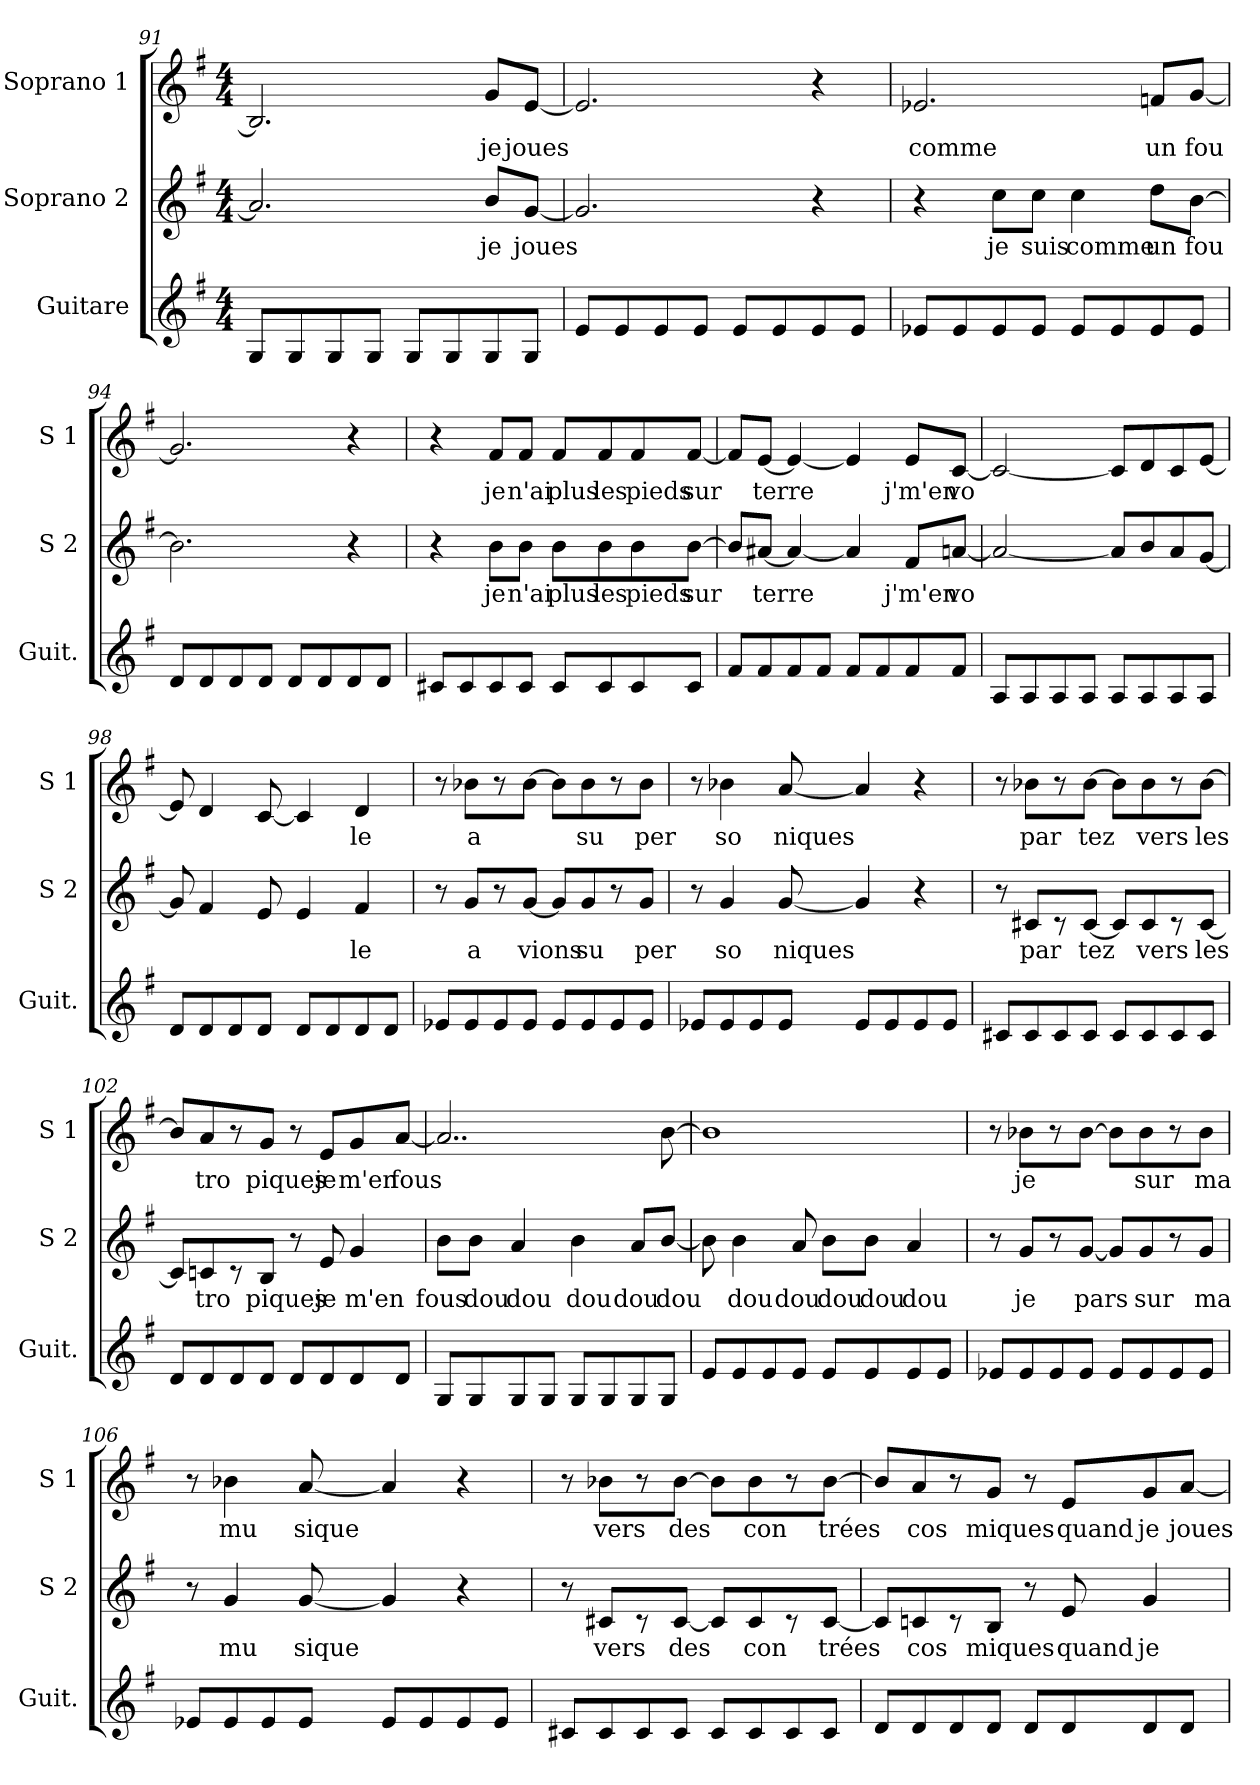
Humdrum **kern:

**kern	**kern	**text	**kern	**text
*part3	*part2	*part2	*part1	*part1
*staff3	*staff2	*staff2	*staff1	*staff1
*I"Guitare	*I"Soprano 2	*	*I"Soprano 1	*
*I'Guit.	*I'S 2	*	*I'S 1	*
*clefG2	*clefG2	*	*clefG2	*
*ITrd7c12	*	*	*	*
*k[f#]	*k[f#]	*	*k[f#]	*
*G:	*G:	*	*G:	*
*M4/4	*M4/4	*	*M4/4	*
=91	=91	=91	=91	=91
8GG/L	2.a/]	.	2.B/]	.
8GG/	.	.	.	.
8GG/	.	.	.	.
8GG/J	.	.	.	.
8GG/L	.	.	.	.
8GG/	.	.	.	.
!	!	!LO:LY:b	!	!LO:LY:b
8GG/	8b/L	je	8g/L	je
!	!	!LO:LY:b	!	!LO:LY:b
8GG/J	[8g/J	joues	[8e/J	joues
=92	=92	=92	=92	=92
8E/L	2.g/]	.	2.e/]	.
8E/	.	.	.	.
8E/	.	.	.	.
8E/J	.	.	.	.
8E/L	.	.	.	.
8E/	.	.	.	.
8E/	4r	.	4r	.
8E/J	.	.	.	.
!!LO:LB:g=z
=93	=93	=93	=93	=93
!	!	!	!	!LO:LY:b
8E-X/L	4r	.	2.e-X/	comme
8E-/	.	.	.	.
!	!	!LO:LY:b	!	!
8E-/	8cc\L	je	.	.
!	!	!LO:LY:b	!	!
8E-/J	8cc\J	suis	.	.
!	!	!LO:LY:b	!	!
8E-/L	4cc\	comme	.	.
8E-/	.	.	.	.
!	!	!LO:LY:b	!	!LO:LY:b
8E-/	8dd\L	un	8fn/L	un
!	!	!LO:LY:b	!	!LO:LY:b
8E-/J	[8b\J	fou	[8g/J	fou
=94	=94	=94	=94	=94
8D/L	2.b\]	.	2.g/]	.
8D/	.	.	.	.
8D/	.	.	.	.
8D/J	.	.	.	.
8D/L	.	.	.	.
8D/	.	.	.	.
8D/	4r	.	4r	.
8D/J	.	.	.	.
=95	=95	=95	=95	=95
8C#X/L	4r	.	4r	.
8C#/	.	.	.	.
!	!	!LO:LY:b	!	!LO:LY:b
8C#/	8b\L	je	8f#/L	je
!	!	!LO:LY:b	!	!LO:LY:b
8C#/J	8b\J	n'ai	8f#/J	n'ai
!	!	!LO:LY:b	!	!LO:LY:b
8C#/L	8b\L	plus	8f#/L	plus
!	!	!LO:LY:b	!	!LO:LY:b
8C#/	8b\	les	8f#/	les
!	!	!LO:LY:b	!	!LO:LY:b
8C#/	8b\	pieds	8f#/	pieds
!	!	!LO:LY:b	!	!LO:LY:b
8C#/J	[8b\J	sur	[8f#/J	sur
=96	=96	=96	=96	=96
8F#/L	8b/L]	.	8f#/L]	.
!	!	!LO:LY:b	!	!LO:LY:b
8F#/	[8a#X/J	terre	[8e/J	terre
8F#/	4a#/_	.	4e/_	.
8F#/J	.	.	.	.
8F#/L	4a#/]	.	4e/]	.
8F#/	.	.	.	.
!	!	!LO:LY:b	!	!LO:LY:b
8F#/	8f#/L	j'm'en	8e/L	j'm'en
!	!	!LO:LY:b	!	!LO:LY:b
8F#/J	[8an/J	vo	[8c/J	vo
!!LO:PB:g=z
=97	=97	=97	=97	=97
8AA/L	2a/_	.	2c/_	.
8AA/	.	.	.	.
8AA/	.	.	.	.
8AA/J	.	.	.	.
8AA/L	8a/L]	.	8c/L]	.
8AA/	8b/	.	8d/	.
8AA/	8a/	.	8c/	.
8AA/J	[8g/J	.	[8e/J	.
=98	=98	=98	=98	=98
8D/L	8g/]	.	8e/]	.
8D/	4f#/	.	4d/	.
8D/	.	.	.	.
8D/J	8e/	.	[8c/	.
8D/L	4e/	.	4c/]	.
8D/	.	.	.	.
!	!	!LO:LY:b	!	!LO:LY:b
8D/	4f#/	le	4d/	le
8D/J	.	.	.	.
=99	=99	=99	=99	=99
8E-X/L	8r	.	8r	.
!	!	!LO:LY:b	!	!LO:LY:b
8E-/	8g/L	a	8b-X\L	a
!	!	!	!	!LO:LY:b
8E-/	8r	.	8r	vions
!	!	!LO:LY:b	!	!
8E-/J	[8g/J	vions	[8b-\J	.
8E-/L	8g/L]	.	8b-\L]	.
!	!	!LO:LY:b	!	!LO:LY:b
8E-/	8g/	su	8b-\	su
8E-/	8r	.	8r	.
!	!	!LO:LY:b	!	!LO:LY:b
8E-/J	8g/J	per	8b-\J	per
=100	=100	=100	=100	=100
8E-X/L	8r	.	8r	.
!	!	!LO:LY:b	!	!LO:LY:b
8E-/	4g/	so	4b-X\	so
8E-/	.	.	.	.
!	!	!LO:LY:b	!	!LO:LY:b
8E-/J	[8g/	niques	[8a/	niques
8E-/L	4g/]	.	4a/]	.
8E-/	.	.	.	.
8E-/	4r	.	4r	.
8E-/J	.	.	.	.
!!LO:LB:g=z
=101	=101	=101	=101	=101
8C#X/L	8r	.	8r	.
!	!	!LO:LY:b	!	!LO:LY:b
8C#/	8c#X/L	par	8b-X\L	par
8C#/	8r	.	8r	.
!	!	!LO:LY:b	!	!LO:LY:b
8C#/J	[8c#/J	tez	[8b-\J	tez
8C#/L	8c#/L]	.	8b-\L]	.
!	!	!LO:LY:b	!	!LO:LY:b
8C#/	8c#/	vers	8b-\	vers
8C#/	8r	.	8r	.
!	!	!LO:LY:b	!	!LO:LY:b
8C#/J	[8c#/J	les	[8b-\J	les
=102	=102	=102	=102	=102
8D/L	8c#/L]	.	8b-/L]	.
!	!	!LO:LY:b	!	!LO:LY:b
8D/	8cn/	tro	8a/	tro
8D/	8r	.	8r	.
!	!	!LO:LY:b	!	!LO:LY:b
8D/J	8B/J	piques	8g/J	piques
8D/L	8r	.	8r	.
!	!	!LO:LY:b	!	!LO:LY:b
8D/	8e/	je	8e/L	je
!	!	!LO:LY:b	!	!LO:LY:b
8D/	4g/	m'en	8g/	m'en
!	!	!	!	!LO:LY:b
8D/J	.	.	[8a/J	fous
=103	=103	=103	=103	=103
!	!	!LO:LY:b	!	!
8GG/L	8b\L	fous	2..a/]	.
!	!	!LO:LY:b	!	!
8GG/	8b\J	dou	.	.
!	!	!LO:LY:b	!	!
8GG/	4a/	dou	.	.
8GG/J	.	.	.	.
!	!	!LO:LY:b	!	!
8GG/L	4b\	dou	.	.
8GG/	.	.	.	.
!	!	!LO:LY:b	!	!
8GG/	8a/L	dou	.	.
!	!	!LO:LY:b	!	!
8GG/J	[8b/J	dou	[8b\	.
=104	=104	=104	=104	=104
8E/L	8b\]	.	1b]	.
!	!	!LO:LY:b	!	!
8E/	4b\	dou	.	.
8E/	.	.	.	.
!	!	!LO:LY:b	!	!
8E/J	8a/	dou	.	.
!	!	!LO:LY:b	!	!
8E/L	8b\L	dou	.	.
!	!	!LO:LY:b	!	!
8E/	8b\J	dou	.	.
!	!	!LO:LY:b	!	!
8E/	4a/	dou	.	.
8E/J	.	.	.	.
!!LO:LB:g=z
=105	=105	=105	=105	=105
8E-X/L	8r	.	8r	.
!	!	!LO:LY:b	!	!LO:LY:b
8E-/	8g/L	je	8b-X\L	je
!	!	!	!	!LO:LY:b
8E-/	8r	.	8r	pars
!	!	!LO:LY:b	!	!
8E-/J	[8g/J	pars	[8b-\J	.
8E-/L	8g/L]	.	8b-\L]	.
!	!	!LO:LY:b	!	!LO:LY:b
8E-/	8g/	sur	8b-\	sur
8E-/	8r	.	8r	.
!	!	!LO:LY:b	!	!LO:LY:b
8E-/J	8g/J	ma	8b-\J	ma
=106	=106	=106	=106	=106
8E-X/L	8r	.	8r	.
!	!	!LO:LY:b	!	!LO:LY:b
8E-/	4g/	mu	4b-X\	mu
8E-/	.	.	.	.
!	!	!LO:LY:b	!	!LO:LY:b
8E-/J	[8g/	sique	[8a/	sique
8E-/L	4g/]	.	4a/]	.
8E-/	.	.	.	.
8E-/	4r	.	4r	.
8E-/J	.	.	.	.
=107	=107	=107	=107	=107
8C#X/L	8r	.	8r	.
!	!	!LO:LY:b	!	!LO:LY:b
8C#/	8c#X/L	vers	8b-X\L	vers
8C#/	8r	.	8r	.
!	!	!LO:LY:b	!	!LO:LY:b
8C#/J	[8c#/J	des	[8b-\J	des
8C#/L	8c#/L]	.	8b-\L]	.
!	!	!LO:LY:b	!	!LO:LY:b
8C#/	8c#/	con	8b-\	con
8C#/	8r	.	8r	.
!	!	!LO:LY:b	!	!LO:LY:b
8C#/J	[8c#/J	trées	[8b-\J	trées
=108	=108	=108	=108	=108
8D/L	8c#/L]	.	8b-/L]	.
!	!	!LO:LY:b	!	!LO:LY:b
8D/	8cn/	cos	8a/	cos
8D/	8r	.	8r	.
!	!	!LO:LY:b	!	!LO:LY:b
8D/J	8B/J	miques	8g/J	miques
8D/L	8r	.	8r	.
!	!	!LO:LY:b	!	!LO:LY:b
8D/	8e/	quand	8e/L	quand
!	!	!LO:LY:b	!	!LO:LY:b
8D/	4g/	je	8g/	je
!	!	!	!	!LO:LY:b
8D/J	.	.	[8a/J	joues
=	=	=	=	=
*-	*-	*-	*-	*-
